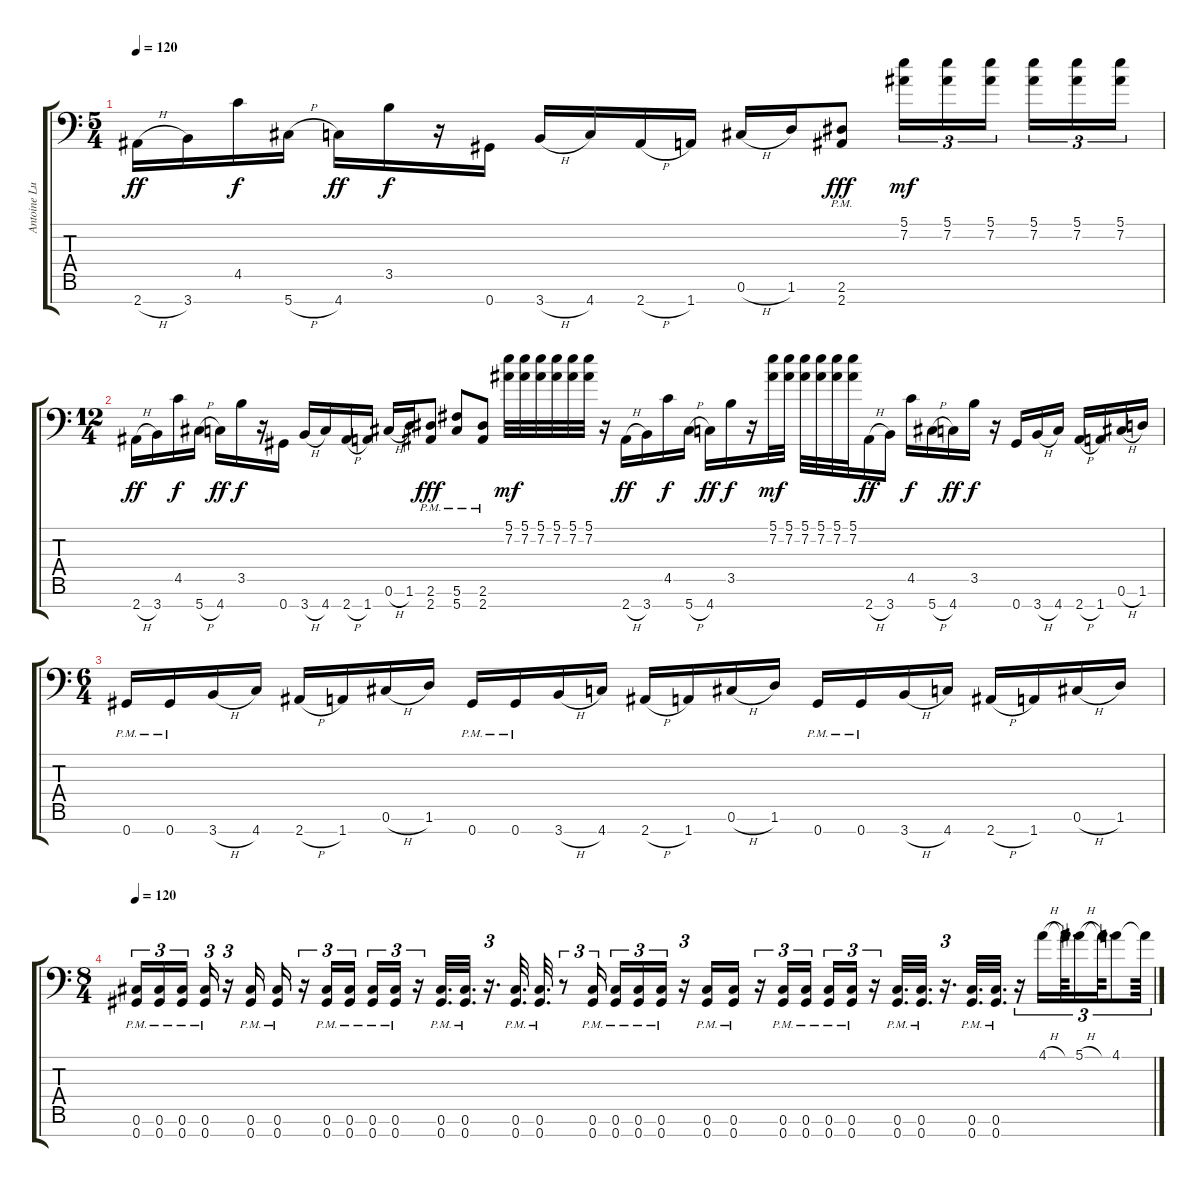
\track ("Antoine Lussier" "Antoine Lu") {instrument distortionguitar}
\staff {score tabs}
\tuning (F3 A3 Gb3 Db3 Ab2 Db2 Ab1) {hide}
\ts (5 4)
\tempo 120
\clef f4
\ks c
2.7{h}.16{dy ff instrument distortionguitar} 3.7.16 4.5.16{dy f} 5.7{h}.16 4.7.16{dy ff} 3.5.16{dy f} r.16 0.7.16 3.7{h}.16 4.7.16 2.7{h}.16 1.7.16 0.6{h}.16 1.6.16 (2.6{pm} 2.7{pm}).8{dy fff} (5.1 7.2).16{tu (3 2) dy mf instrument distortionguitar} (5.1 7.2).16{tu (3 2)} (5.1 7.2).16{tu (3 2) beam splitsecondary} (5.1 7.2).16{tu (3 2)} (5.1 7.2).16{tu (3 2)} (5.1 7.2).16{tu (3 2)} |
\ts (12 4)
2.7{h}.16{dy ff instrument distortionguitar} 3.7.16 4.5.16{dy f} 5.7{h}.16 4.7.16{dy ff} 3.5.16{dy f} r.16 0.7.16 3.7{h}.16 4.7.16 2.7{h}.16 1.7.16 0.6{h}.16 1.6.16 (2.6{pm} 2.7{pm}).8{dy fff} (5.6{pm} 5.7{pm}).8 (2.6{pm} 2.7{pm}).8 (5.1 7.2).32{dy mf instrument distortionguitar} (5.1 7.2).32 (5.1 7.2).32 (5.1 7.2).32 (5.1 7.2).32 (5.1 7.2).32 r.16 2.7{h}.16{dy ff instrument distortionguitar} 3.7.16 4.5.16{dy f} 5.7{h}.16 4.7.16{dy ff} 3.5.16{dy f} r.16 (5.1 7.2).32{dy mf instrument distortionguitar} (5.1 7.2).32 (5.1 7.2).32 (5.1 7.2).32 (5.1 7.2).32 (5.1 7.2).32 2.7{h}.16{dy ff instrument distortionguitar} 3.7.16 4.5.16{dy f} 5.7{h}.16 4.7.16{dy ff} 3.5.16{dy f} r.16 0.7.16 3.7{h}.16 4.7.16 2.7{h}.16 1.7.16 0.6{h}.16 1.6.16 |
\ts (6 4)
0.7{pm}.16 0.7{pm}.16 3.7{h}.16 4.7.16 2.7{h}.16 1.7.16 0.6{h}.16 1.6.16 0.7{pm}.16 0.7{pm}.16 3.7{h}.16 4.7.16 2.7{h}.16 1.7.16 0.6{h}.16 1.6.16 0.7{pm}.16 0.7{pm}.16 3.7{h}.16 4.7.16 2.7{h}.16 1.7.16 0.6{h}.16 1.6.16 |
\ts (8 4)
\tempo 120
(0.6{pm} 0.7{pm}).16{tu (3 2) instrument distortionguitar} (0.6{pm} 0.7{pm}).16{tu (3 2)} (0.6{pm} 0.7{pm}).16{tu (3 2) beam splitsecondary} (0.6{pm} 0.7{pm}).16{tu (3 2)} r.16{tu (3 2)} (0.6{pm} 0.7{pm}).16 (0.6{pm} 0.7{pm}).16 r.16{tu (3 2)} (0.6{pm} 0.7{pm}).16{tu (3 2)} (0.6{pm} 0.7{pm}).16{tu (3 2) beam splitsecondary} (0.6{pm} 0.7{pm}).16{tu (3 2)} (0.6{pm} 0.7{pm}).16{tu (3 2)} r.16{tu (3 2)} (0.6{pm} 0.7{pm}).32{d} (0.6{pm} 0.7{pm}).32{d} r.16{d tu (3 2)} (0.6{pm} 0.7{pm}).32{d} (0.6{pm} 0.7{pm}).32{d} r.8{tu (3 2)} (0.6{pm} 0.7{pm}).16{tu (3 2)} (0.6{pm} 0.7{pm}).16{tu (3 2)} (0.6{pm} 0.7{pm}).16{tu (3 2)} (0.6{pm} 0.7{pm}).16{tu (3 2)} r.16{tu (3 2)} (0.6{pm} 0.7{pm}).16 (0.6{pm} 0.7{pm}).16 r.16{tu (3 2)} (0.6{pm} 0.7{pm}).16{tu (3 2)} (0.6{pm} 0.7{pm}).16{tu (3 2) beam splitsecondary} (0.6{pm} 0.7{pm}).16{tu (3 2)} (0.6{pm} 0.7{pm}).16{tu (3 2)} r.16{tu (3 2)} (0.6{pm} 0.7{pm}).32{d} (0.6{pm} 0.7{pm}).32{d} r.16{d tu (3 2)} (0.6{pm} 0.7{pm}).32{d} (0.6{pm} 0.7{pm}).32{d} r.16{tu (3 2)} 4.1{h}.16{tu (3 2) instrument distortionguitar} 4.1{t}.64{d tu (3 2)} 5.1{h}.16{tu (3 2)} 5.1{t}.64{d tu (3 2)} 4.1.8{tu (3 2)} 4.1{t}.64{tu (3 2)}
